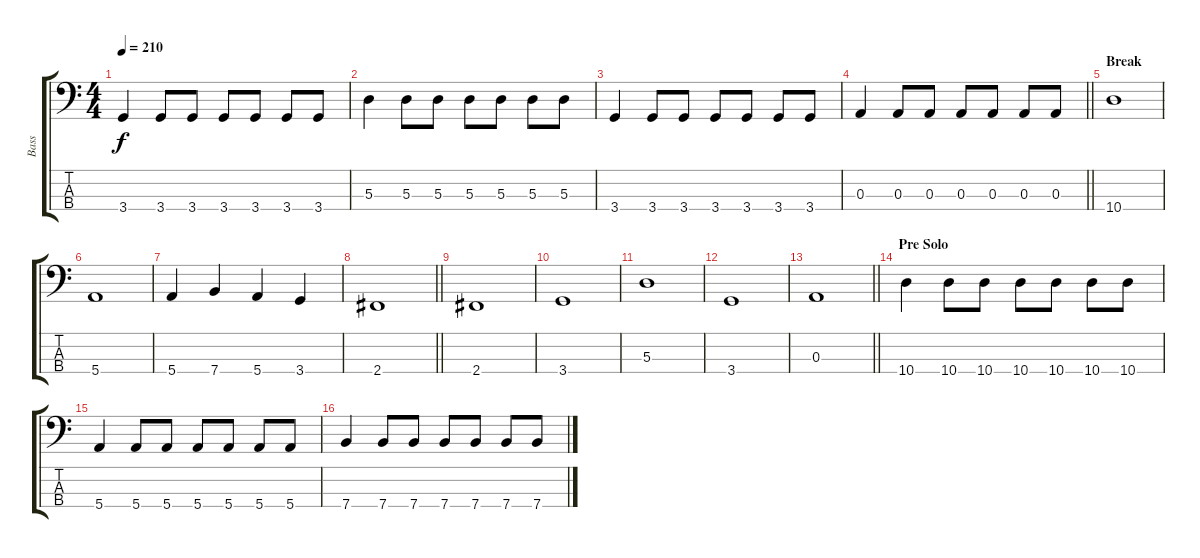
\track ("Bass" "Bass") {instrument electricbassfinger}
\staff {score tabs}
\tuning (G2 D2 A1 E1) {hide}
\ts (4 4)
\tempo 210
\clef f4
\ks c
3.4.4{dy f} 3.4.8 3.4.8 3.4.8 3.4.8 3.4.8 3.4.8 |
5.3.4 5.3.8 5.3.8 5.3.8 5.3.8 5.3.8 5.3.8 |
3.4.4 3.4.8 3.4.8 3.4.8 3.4.8 3.4.8 3.4.8 |
\barLineRight lightlight
0.3.4 0.3.8 0.3.8 0.3.8 0.3.8 0.3.8 0.3.8 |
\section ("" "Break")
10.4.1 |
5.4.1 |
5.4.4 7.4.4 5.4.4 3.4.4 |
\barLineRight lightlight
2.4.1 |
2.4.1 |
3.4.1 |
5.3.1 |
3.4.1 |
\barLineRight lightlight
0.3.1 |
\section ("" "Pre Solo")
10.4.4 10.4.8 10.4.8 10.4.8 10.4.8 10.4.8 10.4.8 |
5.4.4 5.4.8 5.4.8 5.4.8 5.4.8 5.4.8 5.4.8 |
7.4.4 7.4.8 7.4.8 7.4.8 7.4.8 7.4.8 7.4.8
